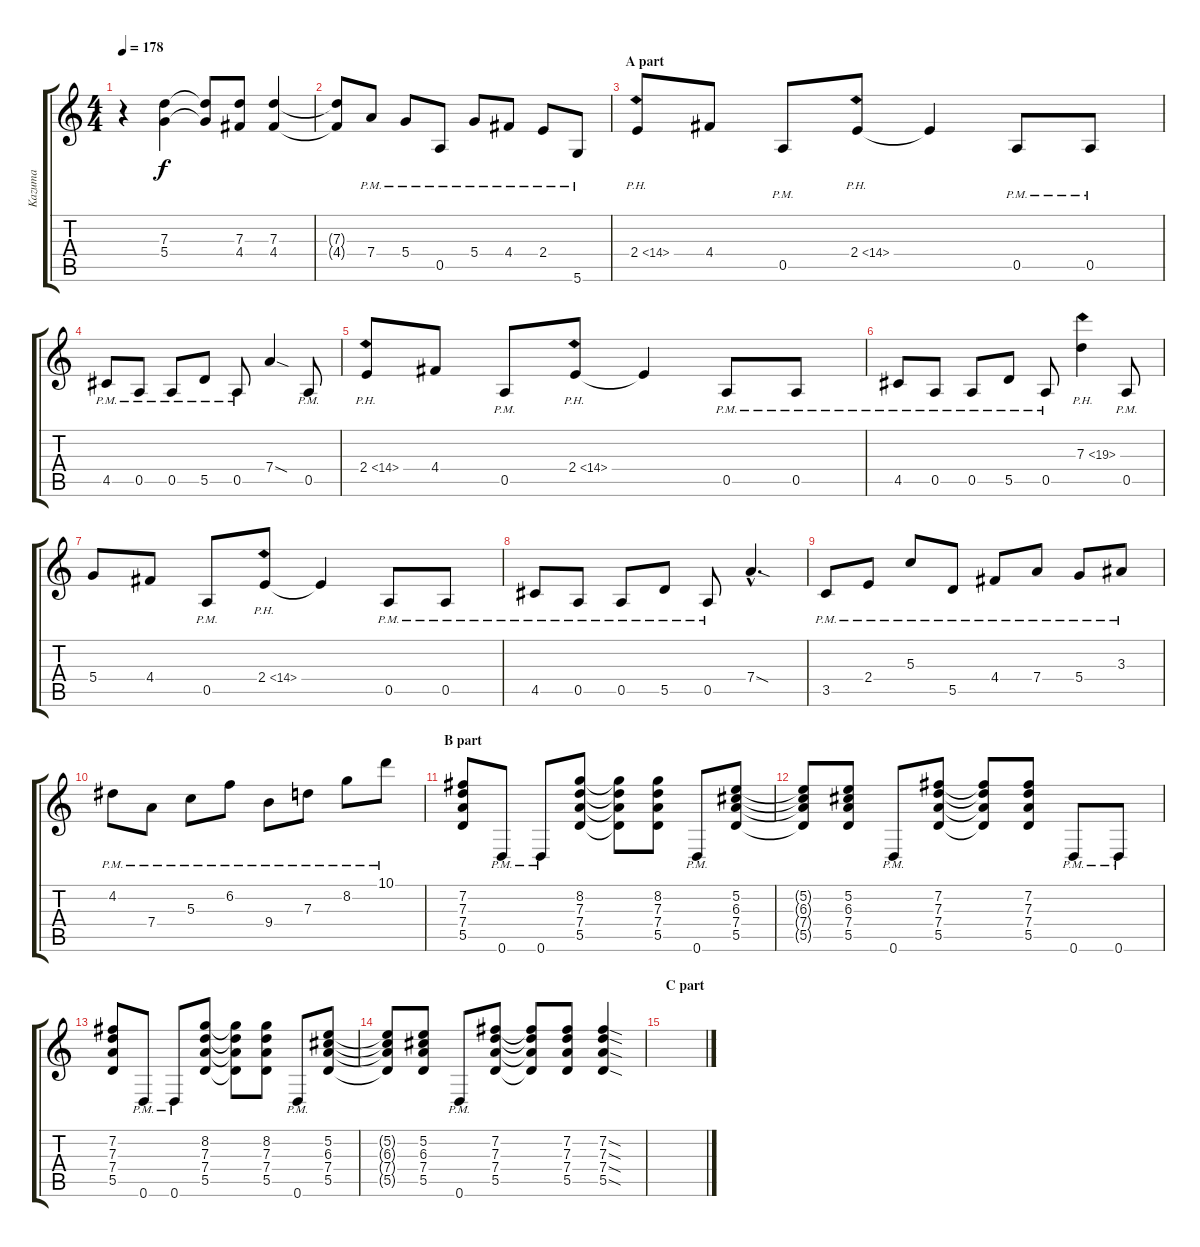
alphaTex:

\track ("Kazuma" "Kazuma") {instrument distortionguitar}
\staff {score tabs}
\tuning (E4 B3 G3 D3 A2 D2) {hide}
\ts (4 4)
\tempo 178
\clef g2
\ks c
r.4{dy f instrument distortionguitar} (7.3 5.4).4 (7.3{t} 5.4{t}).8 (7.3 4.4).8 (7.3 4.4).4 |
(7.3{t} 4.4{t}).8 7.4{pm}.8 5.4{pm}.8 0.5{pm}.8 5.4{pm}.8 4.4{pm}.8 2.4{pm}.8 5.6{pm}.8 |
\section ("" "A part")
2.4{ph 12}.8 4.4.8 0.5{pm}.8 2.4{ph 12}.8 2.4{t}.4 0.5{pm}.8 0.5{pm}.8 |
4.5{pm}.8 0.5{pm}.8 0.5{pm}.8 5.5{pm}.8 0.5{pm}.8 7.4{sod}.4 0.5{pm}.8 |
2.4{ph 12}.8 4.4.8 0.5{pm}.8 2.4{ph 12}.8 2.4{t}.4 0.5{pm}.8 0.5{pm}.8 |
4.5{pm}.8 0.5{pm}.8 0.5{pm}.8 5.5{pm}.8 0.5{pm}.8 7.3{ph 12}.4 0.5{pm}.8 |
5.4.8 4.4.8 0.5{pm}.8 2.4{ph 12}.8 2.4{t}.4 0.5{pm}.8 0.5{pm}.8 |
4.5{pm}.8 0.5{pm}.8 0.5{pm}.8 5.5{pm}.8 0.5{pm}.8 7.4{sod hac}.4{d} |
3.5{pm}.8 2.4{pm}.8 5.3{pm}.8 5.5{pm}.8 4.4{pm}.8 7.4{pm}.8 5.4{pm}.8 3.3{pm}.8 |
4.2{pm}.8 7.4{pm}.8 5.3{pm}.8 6.2{pm}.8 9.4{pm}.8 7.3{pm}.8 8.2{pm}.8 10.1{pm}.8 |
\section ("" "B part")
(7.2 7.3 7.4 5.5).8 0.6{pm}.8 0.6{pm}.8 (8.2 7.3 7.4 5.5).8 (8.2{t} 7.3{t} 7.4{t} 5.5{t}).8 (8.2 7.3 7.4 5.5).8 0.6{pm}.8 (5.2 6.3 7.4 5.5).8 |
(5.2{t} 6.3{t} 7.4{t} 5.5{t}).8 (5.2 6.3 7.4 5.5).8 0.6{pm}.8 (7.2 7.3 7.4 5.5).8 (7.2{t} 7.3{t} 7.4{t} 5.5{t}).8 (7.2 7.3 7.4 5.5).8 0.6{pm}.8 0.6{pm}.8 |
(7.2 7.3 7.4 5.5).8 0.6{pm}.8 0.6{pm}.8 (8.2 7.3 7.4 5.5).8 (8.2{t} 7.3{t} 7.4{t} 5.5{t}).8 (8.2 7.3 7.4 5.5).8 0.6{pm}.8 (5.2 6.3 7.4 5.5).8 |
(5.2{t} 6.3{t} 7.4{t} 5.5{t}).8 (5.2 6.3 7.4 5.5).8 0.6{pm}.8 (7.2 7.3 7.4 5.5).8 (7.2{t} 7.3{t} 7.4{t} 5.5{t}).8 (7.2 7.3 7.4 5.5).8 (7.2{sod} 7.3{sod} 7.4{sod} 5.5{sod}).4 |
\section ("" "C part")
